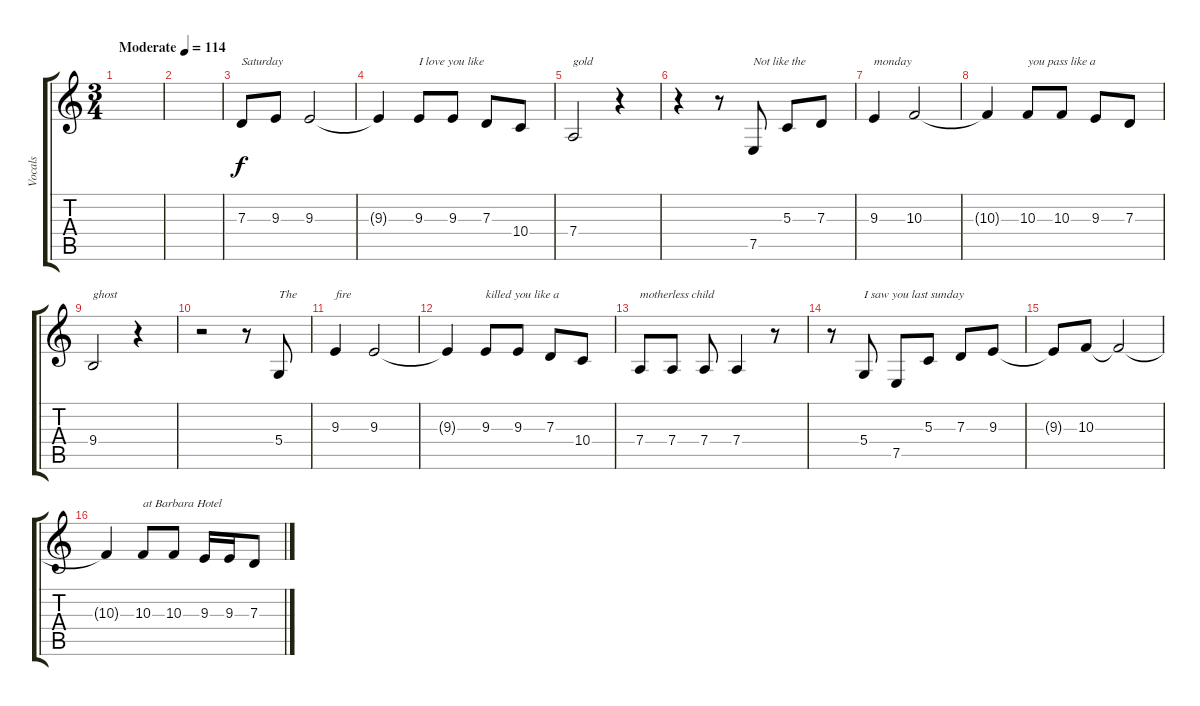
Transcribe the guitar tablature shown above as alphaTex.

\track ("Vocals" "Vocals") {instrument lead2sawtooth}
\staff {score tabs}
\tuning (E4 B3 G3 D3 A2 E2) {hide}
\ts (3 4)
\tempo (114 "Moderate")
\clef g2
\ks c
|
|
7.3.8{txt "Saturday"} 9.3.8 9.3.2 |
9.3{t}.4 9.3.8{txt "I love you like"} 9.3.8 7.3.8 10.4.8 |
7.4.2{txt "gold"} r.4 |
r.4 r.8 7.5.8{txt "Not like the"} 5.3.8 7.3.8 |
9.3.4{txt "monday"} 10.3.2 |
10.3{t}.4 10.3.8{txt "you pass like a"} 10.3.8 9.3.8 7.3.8 |
9.4.2{txt "ghost"} r.4 |
r.2 r.8 5.4.8{txt "The"} |
9.3.4{txt "fire"} 9.3.2 |
9.3{t}.4 9.3.8{txt "killed you like a"} 9.3.8 7.3.8 10.4.8 |
7.4.8{txt "motherless child"} 7.4.8 7.4.8 7.4.4 r.8 |
r.8 5.4.8{txt "I saw you last sunday"} 7.5.8 5.3.8 7.3.8 9.3.8 |
9.3{t}.8 10.3.8 10.3{t}.2 |
10.3{t}.4 10.3.8{txt "at Barbara Hotel"} 10.3.8 9.3.16 9.3.16 7.3.8
